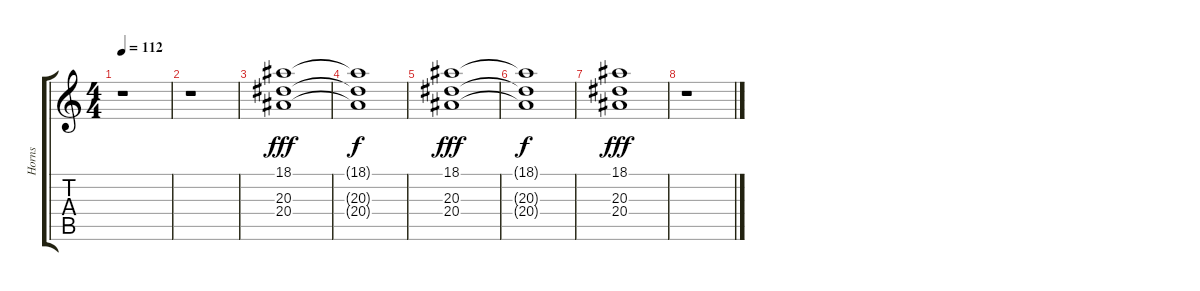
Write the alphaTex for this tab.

\track ("Horns" "Horns") {instrument frenchhorn}
\staff {score tabs}
\tuning (E4 B3 G3 D3 A2 E2) {hide}
\ts (4 4)
\tempo 112
\clef g2
\ks c
r.1{dy f} |
r.1 |
(18.1 20.3 20.4).1{dy fff} |
(18.1{t} 20.3{t} 20.4{t}).1{dy f} |
(18.1 20.3 20.4).1{dy fff} |
(18.1{t} 20.3{t} 20.4{t}).1{dy f} |
(18.1 20.3 20.4).1{dy fff} |
r.1
